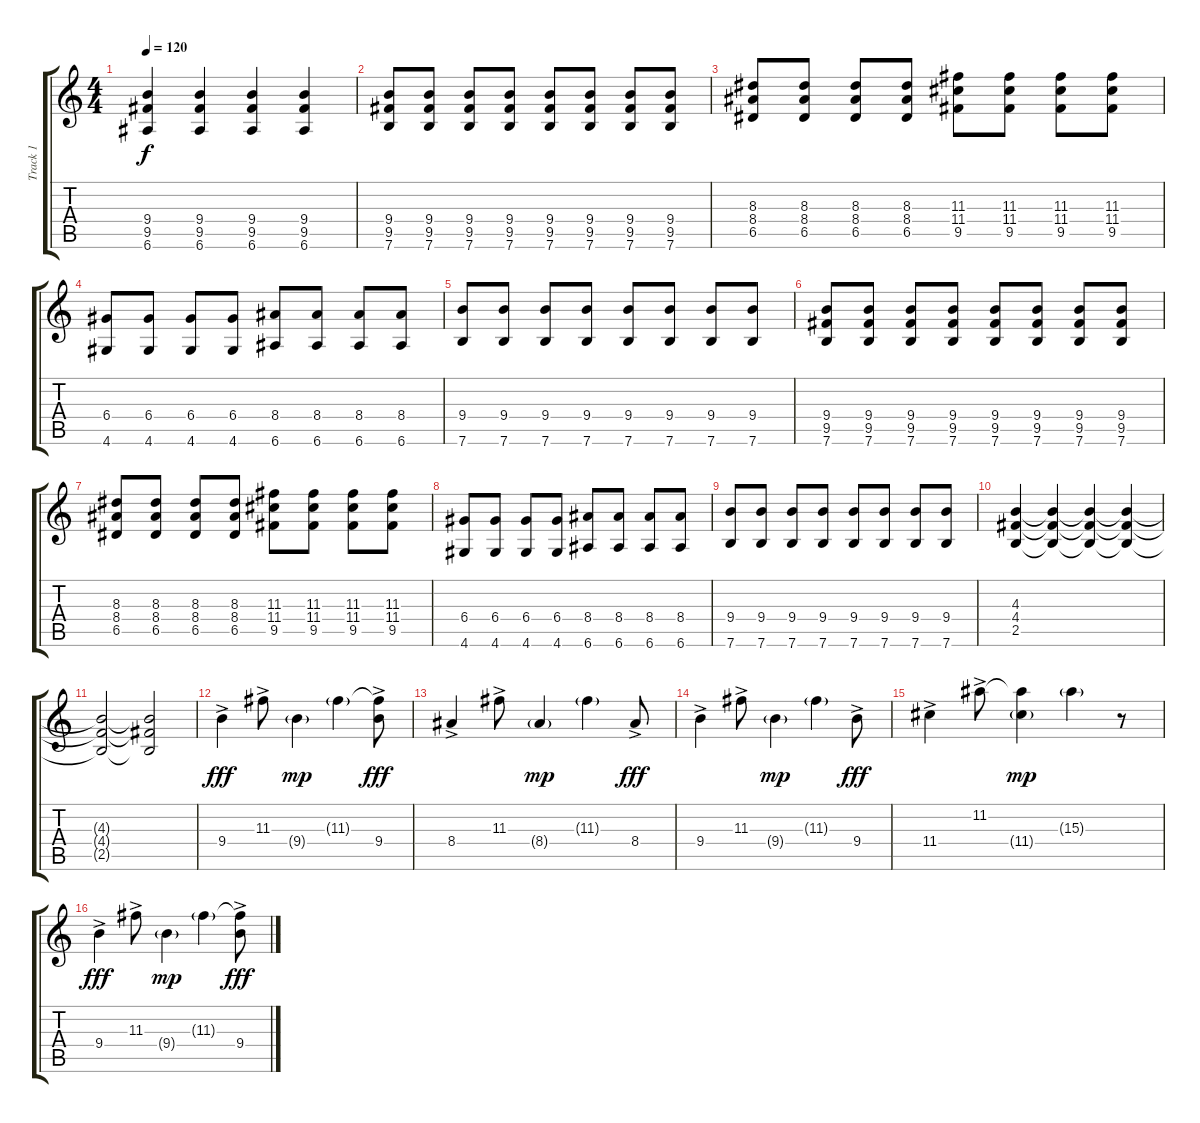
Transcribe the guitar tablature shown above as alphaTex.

\track ("Track 1" "Track 1") {instrument electricguitarclean}
\staff {score tabs}
\tuning (E4 B3 G3 D3 A2 E2) {hide}
\ts (4 4)
\tempo 120
\clef g2
\ks c
(9.4 9.5 6.6).4{dy f} (9.4 9.5 6.6).4 (9.4 9.5 6.6).4 (9.4 9.5 6.6).4 |
(9.4 9.5 7.6).8{volume 10 instrument overdrivenguitar} (9.4 9.5 7.6).8 (9.4 9.5 7.6).8 (9.4 9.5 7.6).8 (9.4 9.5 7.6).8 (9.4 9.5 7.6).8 (9.4 9.5 7.6).8 (9.4 9.5 7.6).8 |
(8.3 8.4 6.5).8 (8.3 8.4 6.5).8 (8.3 8.4 6.5).8 (8.3 8.4 6.5).8 (11.3 11.4 9.5).8 (11.3 11.4 9.5).8 (11.3 11.4 9.5).8 (11.3 11.4 9.5).8 |
(6.4 4.6).8 (6.4 4.6).8 (6.4 4.6).8 (6.4 4.6).8 (8.4 6.6).8 (8.4 6.6).8 (8.4 6.6).8 (8.4 6.6).8 |
(9.4 7.6).8 (9.4 7.6).8 (9.4 7.6).8 (9.4 7.6).8 (9.4 7.6).8 (9.4 7.6).8 (9.4 7.6).8 (9.4 7.6).8 |
(9.4 9.5 7.6).8 (9.4 9.5 7.6).8 (9.4 9.5 7.6).8 (9.4 9.5 7.6).8 (9.4 9.5 7.6).8 (9.4 9.5 7.6).8 (9.4 9.5 7.6).8 (9.4 9.5 7.6).8 |
(8.3 8.4 6.5).8 (8.3 8.4 6.5).8 (8.3 8.4 6.5).8 (8.3 8.4 6.5).8 (11.3 11.4 9.5).8 (11.3 11.4 9.5).8 (11.3 11.4 9.5).8 (11.3 11.4 9.5).8 |
(6.4 4.6).8 (6.4 4.6).8 (6.4 4.6).8 (6.4 4.6).8 (8.4 6.6).8 (8.4 6.6).8 (8.4 6.6).8 (8.4 6.6).8 |
(9.4 7.6).8 (9.4 7.6).8 (9.4 7.6).8 (9.4 7.6).8 (9.4 7.6).8 (9.4 7.6).8 (9.4 7.6).8 (9.4 7.6).8 |
(4.3 4.4 2.5).4{volume 8} (4.3{t} 4.4{t} 2.5{t}).4{volume 7} (4.3{t} 4.4{t} 2.5{t}).4{volume 6} (4.3{t} 4.4{t} 2.5{t}).4{volume 5} |
(4.3{t} 4.4{t} 2.5{t}).2{volume 2} (4.3{t} 4.4{t} 2.5{t}).2 |
9.4{ac}.4{dy fff volume 10 instrument electricguitarclean} 11.3{ac}.8 9.4{g}.4{dy mp} 11.3{g}.4 (11.3{t} 9.4{ac}).8{dy fff} |
8.4{ac}.4 11.3{ac}.8 8.4{g}.4{dy mp} 11.3{g}.4 8.4{ac}.8{dy fff} |
9.4{ac}.4 11.3{ac}.8 9.4{g}.4{dy mp} 11.3{g}.4 9.4{ac}.8{dy fff} |
11.4{ac}.4 11.2{ac}.8 (11.2{t} 11.4{g}).4{dy mp} 15.3{g}.4 r.8 |
9.4{ac}.4{dy fff volume 10 instrument electricguitarclean} 11.3{ac}.8 9.4{g}.4{dy mp} 11.3{g}.4 (11.3{t} 9.4{ac}).8{dy fff}
